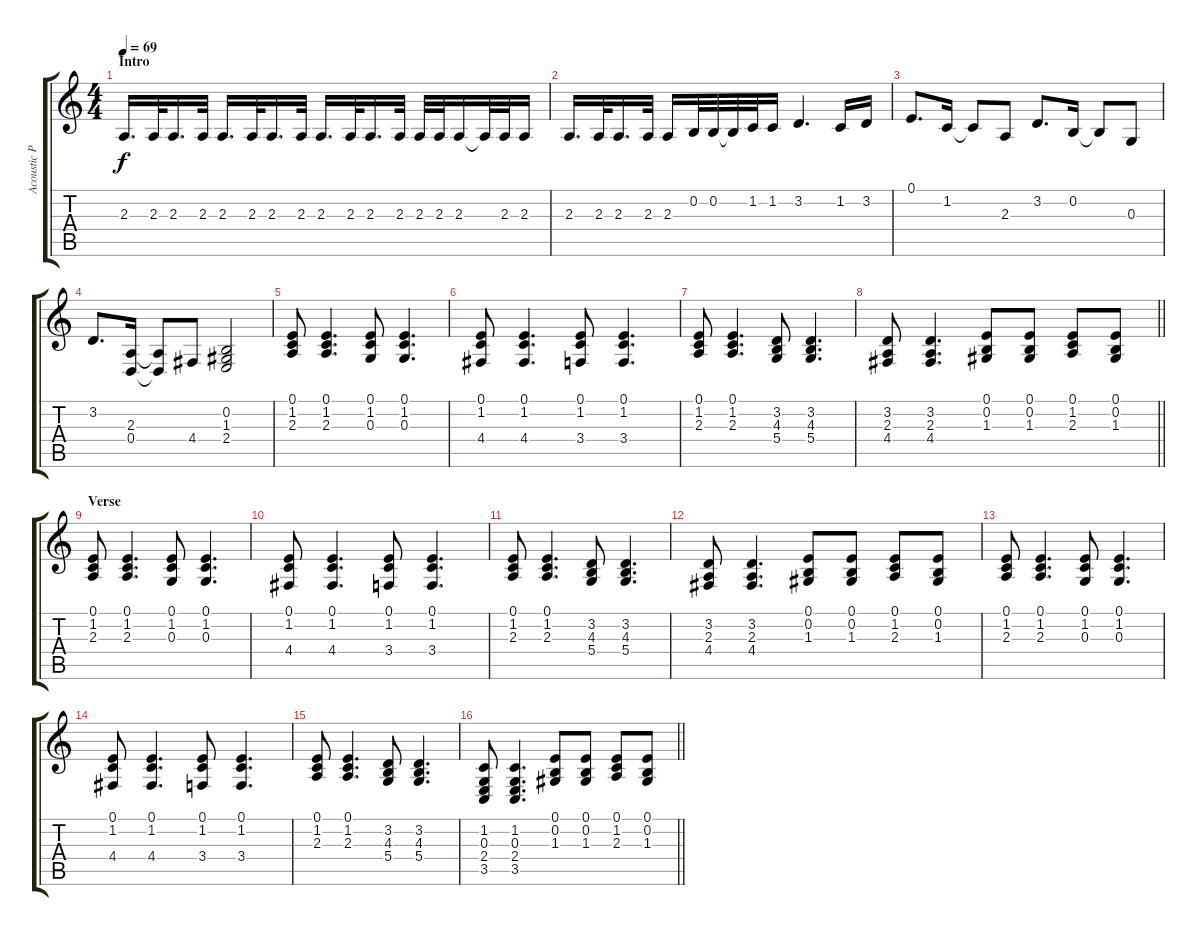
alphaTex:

\track ("Acoustic Piano" "Acoustic P") {instrument acousticgrandpiano}
\staff {score tabs}
\tuning (E4 B3 G3 D3 A2 E2) {hide}
\ts (4 4)
\section ("" "Intro")
\tempo 69
\clef g2
\ks c
2.3.16{d dy f instrument acousticgrandpiano} 2.3.32 2.3.16{d} 2.3.32 2.3.16{d} 2.3.32 2.3.16{d} 2.3.32 2.3.16{d} 2.3.32 2.3.16{d} 2.3.32 2.3.32 2.3.32 2.3.16 2.3{t}.32 2.3.32 2.3.16 |
2.3.16{d} 2.3.32 2.3.16{d} 2.3.32 2.3.16 0.2.32 0.2.32 0.2{t}.32 1.2.32 1.2.16 3.2.4{d} 1.2.16 3.2.16 |
0.1.8{d} 1.2.16 1.2{t}.8 2.3.8 3.2.8{d} 0.2.16 0.2{t}.8 0.3.8 |
3.2.8{d} (2.3 0.4).16 (2.3{t} 0.4{t}).8 4.4.8 (0.2 1.3 2.4).2 |
(0.1 1.2 2.3).8 (0.1 1.2 2.3).4{d} (0.1 1.2 0.3).8 (0.1 1.2 0.3).4{d} |
(0.1 1.2 4.4).8 (0.1 1.2 4.4).4{d} (0.1 1.2 3.4).8 (0.1 1.2 3.4).4{d} |
(0.1 1.2 2.3).8 (0.1 1.2 2.3).4{d} (3.2 4.3 5.4).8 (3.2 4.3 5.4).4{d} |
\barLineRight lightlight
(3.2 2.3 4.4).8 (3.2 2.3 4.4).4{d} (0.1 0.2 1.3).8 (0.1 0.2 1.3).8 (0.1 1.2 2.3).8 (0.1 0.2 1.3).8 |
\section ("" "Verse")
(0.1 1.2 2.3).8 (0.1 1.2 2.3).4{d} (0.1 1.2 0.3).8 (0.1 1.2 0.3).4{d} |
(0.1 1.2 4.4).8 (0.1 1.2 4.4).4{d} (0.1 1.2 3.4).8 (0.1 1.2 3.4).4{d} |
(0.1 1.2 2.3).8 (0.1 1.2 2.3).4{d} (3.2 4.3 5.4).8 (3.2 4.3 5.4).4{d} |
(3.2 2.3 4.4).8 (3.2 2.3 4.4).4{d} (0.1 0.2 1.3).8 (0.1 0.2 1.3).8 (0.1 1.2 2.3).8 (0.1 0.2 1.3).8 |
(0.1 1.2 2.3).8 (0.1 1.2 2.3).4{d} (0.1 1.2 0.3).8 (0.1 1.2 0.3).4{d} |
(0.1 1.2 4.4).8 (0.1 1.2 4.4).4{d} (0.1 1.2 3.4).8 (0.1 1.2 3.4).4{d} |
(0.1 1.2 2.3).8 (0.1 1.2 2.3).4{d} (3.2 4.3 5.4).8 (3.2 4.3 5.4).4{d} |
\barLineRight lightlight
(1.2 0.3 2.4 3.5).8 (1.2 0.3 2.4 3.5).4{d} (0.1 0.2 1.3).8 (0.1 0.2 1.3).8 (0.1 1.2 2.3).8 (0.1 0.2 1.3).8
